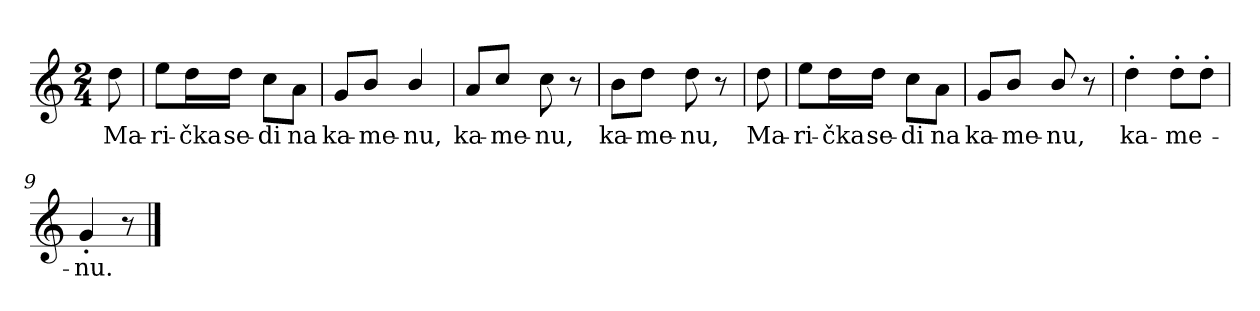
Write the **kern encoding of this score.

**kern	**text
*part1	*part1
*staff1	*staff1
*clefG2	*
*k[]	*
*M2/4	*
*MM60	*
=	=
8dd\	Ma-
=1	=1
8ee\L	-ri-
16dd\L	-čka
16dd\JJ	se-
8cc\L	-di
8a\J	na
=2	=2
8g/L	ka-
8b/J	-me-
4b/	-nu,
=3	=3
8a/L	ka-
8cc/J	-me-
8cc\	-nu,
8r	.
=4	=4
8b\L	ka-
8dd\J	-me-
8dd\	-nu,
8r	.
=5	=5
8dd\	Ma-
=6	=6
8ee\L	-ri-
16dd\L	-čka
16dd\JJ	se-
8cc\L	-di
8a\J	na
=7	=7
8g/L	ka-
8b/J	-me-
8b/	-nu,
8r	.
!!LO:LB:g=z
=8	=8
4dd'\	ka-
8dd'\L	-me-
8dd'\J	.
=9	=9
4g'/	-nu.
8r	.
==	==
*-	*-
